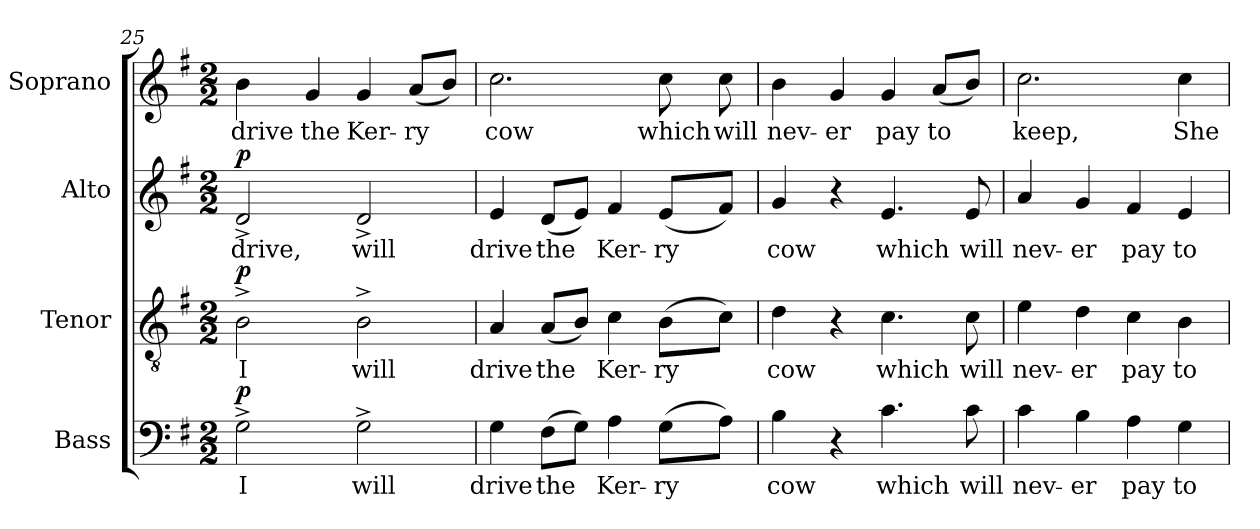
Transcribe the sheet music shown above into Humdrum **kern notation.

**kern	**text	**dynam	**kern	**text	**dynam	**kern	**text	**dynam	**kern	**text
*part4	*part4	*part4	*part3	*part3	*part3	*part2	*part2	*part2	*part1	*part1
*staff4	*staff4	*staff4	*staff3	*staff3	*staff3	*staff2	*staff2	*staff2	*staff1	*staff1
*I"Bass	*	*	*I"Tenor	*	*	*I"Alto	*	*	*I"Soprano	*
*I'B.	*	*	*I'T.	*	*	*I'A.	*	*	*I'S.	*
*clefF4	*	*	*clefGv2	*	*	*clefG2	*	*	*clefG2	*
*	*	*	*ITrd7c12	*	*	*	*	*	*	*
*k[f#]	*	*	*k[f#]	*	*	*k[f#]	*	*	*k[f#]	*
*G:	*	*	*G:	*	*	*G:	*	*	*G:	*
*M2/2	*	*	*M2/2	*	*	*M2/2	*	*	*M2/2	*
=25	=25	=25	=25	=25	=25	=25	=25	=25	=25	=25
!	!LO:LY:b:color=#000000	!	!	!	!	!	!	!	!	!
!	!	!	!	!LO:LY:b:color=#000000	!	!	!	!	!	!
!	!	!	!	!	!	!	!LO:LY:b:color=#000000	!	!	!
!	!	!	!	!	!	!	!	!	!	!LO:LY:b:color=#000000
2G^i\	I	p	2BB^i\	I	p	2d^i/	drive,	p	4bi\	drive
!	!	!	!	!	!	!	!	!	!	!LO:LY:b:color=#000000
.	.	.	.	.	.	.	.	.	4gi/	the
!	!LO:LY:b:color=#000000	!	!	!	!	!	!	!	!	!
!	!	!	!	!LO:LY:b:color=#000000	!	!	!	!	!	!
!	!	!	!	!	!	!	!LO:LY:b:color=#000000	!	!	!
!	!	!	!	!	!	!	!	!	!	!LO:LY:b:color=#000000
2G^i\	will	.	2BB^i\	will	.	2d^i/	will	.	4gi/	Ker-
!	!	!	!	!	!	!	!	!	!	!LO:LY:b:color=#000000
.	.	.	.	.	.	.	.	.	(8ai/L	-ry
.	.	.	.	.	.	.	.	.	8bi/J)	.
!!LO:PB:g=z
=26	=26	=26	=26	=26	=26	=26	=26	=26	=26	=26
!	!LO:LY:b:color=#000000	!	!	!	!	!	!	!	!	!
!	!	!	!	!LO:LY:b:color=#000000	!	!	!	!	!	!
!	!	!	!	!	!	!	!LO:LY:b:color=#000000	!	!	!
!	!	!	!	!	!	!	!	!	!	!LO:LY:b:color=#000000
4Gi\	drive	.	4AAi/	drive	.	4ei/	drive	.	2.cci\	cow
!	!LO:LY:b:color=#000000	!	!	!	!	!	!	!	!	!
!	!	!	!	!LO:LY:b:color=#000000	!	!	!	!	!	!
!	!	!	!	!	!	!	!LO:LY:b:color=#000000	!	!	!
(8F#i\L	the	.	(8AAi/L	the	.	(8di/L	the	.	.	.
8Gi\J)	.	.	8BBi/J)	.	.	8ei/J)	.	.	.	.
!	!LO:LY:b:color=#000000	!	!	!	!	!	!	!	!	!
!	!	!	!	!LO:LY:b:color=#000000	!	!	!	!	!	!
!	!	!	!	!	!	!	!LO:LY:b:color=#000000	!	!	!
4Ai\	Ker-	.	4Ci\	Ker-	.	4f#i/	Ker-	.	.	.
!	!LO:LY:b:color=#000000	!	!	!	!	!	!	!	!	!
!	!	!	!	!LO:LY:b:color=#000000	!	!	!	!	!	!
!	!	!	!	!	!	!	!LO:LY:b:color=#000000	!	!	!
!	!	!	!	!	!	!	!	!	!	!LO:LY:b:color=#000000
(8Gi\L	-ry	.	(8BBi\L	-ry	.	(8ei/L	-ry	.	8cci\	which
!	!	!	!	!	!	!	!	!	!	!LO:LY:b:color=#000000
8Ai\J)	.	.	8Ci\J)	.	.	8f#i/J)	.	.	8cci\	will
=27	=27	=27	=27	=27	=27	=27	=27	=27	=27	=27
!	!LO:LY:b:color=#000000	!	!	!	!	!	!	!	!	!
!	!	!	!	!LO:LY:b:color=#000000	!	!	!	!	!	!
!	!	!	!	!	!	!	!LO:LY:b:color=#000000	!	!	!
!	!	!	!	!	!	!	!	!	!	!LO:LY:b:color=#000000
4Bi\	cow	.	4Di\	cow	.	4gi/	cow	.	4bi\	nev-
!	!	!	!	!	!	!	!	!	!	!LO:LY:b:color=#000000
4r	.	.	4r	.	.	4r	.	.	4gi/	-er
!	!LO:LY:b:color=#000000	!	!	!	!	!	!	!	!	!
!	!	!	!	!LO:LY:b:color=#000000	!	!	!	!	!	!
!	!	!	!	!	!	!	!LO:LY:b:color=#000000	!	!	!
!	!	!	!	!	!	!	!	!	!	!LO:LY:b:color=#000000
4.ci\	which	.	4.Ci\	which	.	4.ei/	which	.	4gi/	pay
!	!	!	!	!	!	!	!	!	!	!LO:LY:b:color=#000000
.	.	.	.	.	.	.	.	.	(8ai/L	to
!	!LO:LY:b:color=#000000	!	!	!	!	!	!	!	!	!
!	!	!	!	!LO:LY:b:color=#000000	!	!	!	!	!	!
!	!	!	!	!	!	!	!LO:LY:b:color=#000000	!	!	!
8ci\	will	.	8Ci\	will	.	8ei/	will	.	8bi/J)	.
=28	=28	=28	=28	=28	=28	=28	=28	=28	=28	=28
!	!LO:LY:b:color=#000000	!	!	!	!	!	!	!	!	!
!	!	!	!	!LO:LY:b:color=#000000	!	!	!	!	!	!
!	!	!	!	!	!	!	!LO:LY:b:color=#000000	!	!	!
!	!	!	!	!	!	!	!	!	!	!LO:LY:b:color=#000000
4ci\	nev-	.	4Ei\	nev-	.	4ai/	nev-	.	2.cci\	keep,
!	!LO:LY:b:color=#000000	!	!	!	!	!	!	!	!	!
!	!	!	!	!LO:LY:b:color=#000000	!	!	!	!	!	!
!	!	!	!	!	!	!	!LO:LY:b:color=#000000	!	!	!
4Bi\	-er	.	4Di\	-er	.	4gi/	-er	.	.	.
!	!LO:LY:b:color=#000000	!	!	!	!	!	!	!	!	!
!	!	!	!	!LO:LY:b:color=#000000	!	!	!	!	!	!
!	!	!	!	!	!	!	!LO:LY:b:color=#000000	!	!	!
4Ai\	pay	.	4Ci\	pay	.	4f#i/	pay	.	.	.
!	!LO:LY:b:color=#000000	!	!	!	!	!	!	!	!	!
!	!	!	!	!LO:LY:b:color=#000000	!	!	!	!	!	!
!	!	!	!	!	!	!	!LO:LY:b:color=#000000	!	!	!
!	!	!	!	!	!	!	!	!	!	!LO:LY:b:color=#000000
4Gi\	to	.	4BBi\	to	.	4ei/	to	.	4cci\	She
=	=	=	=	=	=	=	=	=	=	=
*-	*-	*-	*-	*-	*-	*-	*-	*-	*-	*-
